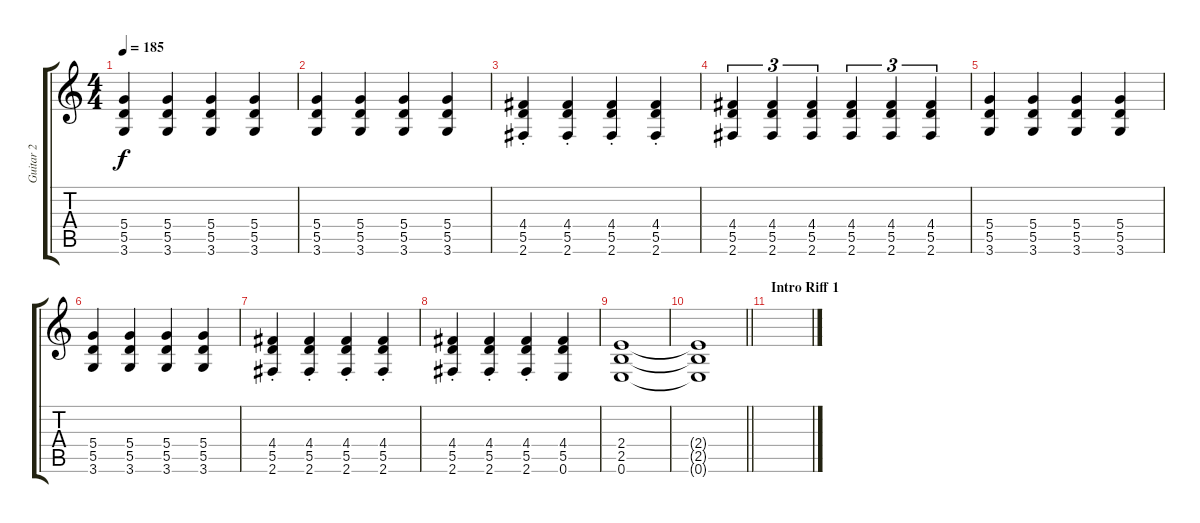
\track ("Guitar 2" "Guitar 2") {instrument overdrivenguitar}
\staff {score tabs}
\tuning (E4 B3 G3 D3 A2 E2) {hide}
\ts (4 4)
\tempo 185
\clef g2
\ks c
(5.4 5.5 3.6).4{dy f} (5.4 5.5 3.6).4 (5.4 5.5 3.6).4 (5.4 5.5 3.6).4 |
(5.4 5.5 3.6).4 (5.4 5.5 3.6).4 (5.4 5.5 3.6).4 (5.4 5.5 3.6).4 |
(4.4{st} 5.5{st} 2.6{st}).4 (4.4{st} 5.5{st} 2.6{st}).4 (4.4{st} 5.5{st} 2.6{st}).4 (4.4{st} 5.5{st} 2.6{st}).4 |
(4.4 5.5 2.6).4{tu (3 2)} (4.4 5.5 2.6).4{tu (3 2)} (4.4 5.5 2.6).4{tu (3 2)} (4.4 5.5 2.6).4{tu (3 2)} (4.4 5.5 2.6).4{tu (3 2)} (4.4 5.5 2.6).4{tu (3 2)} |
(5.4 5.5 3.6).4 (5.4 5.5 3.6).4 (5.4 5.5 3.6).4 (5.4 5.5 3.6).4 |
(5.4 5.5 3.6).4 (5.4 5.5 3.6).4 (5.4 5.5 3.6).4 (5.4 5.5 3.6).4 |
(4.4{st} 5.5{st} 2.6{st}).4 (4.4{st} 5.5{st} 2.6{st}).4 (4.4{st} 5.5{st} 2.6{st}).4 (4.4{st} 5.5{st} 2.6{st}).4 |
(4.4{st} 5.5{st} 2.6{st}).4 (4.4{st} 5.5{st} 2.6{st}).4 (4.4{st} 5.5{st} 2.6{st}).4 (4.4 5.5 0.6).4 |
(2.4 2.5 0.6).1{volume 8} |
\barLineRight lightlight
(2.4{t} 2.5{t} 0.6{t}).1 |
\section ("" "Intro Riff 1")
